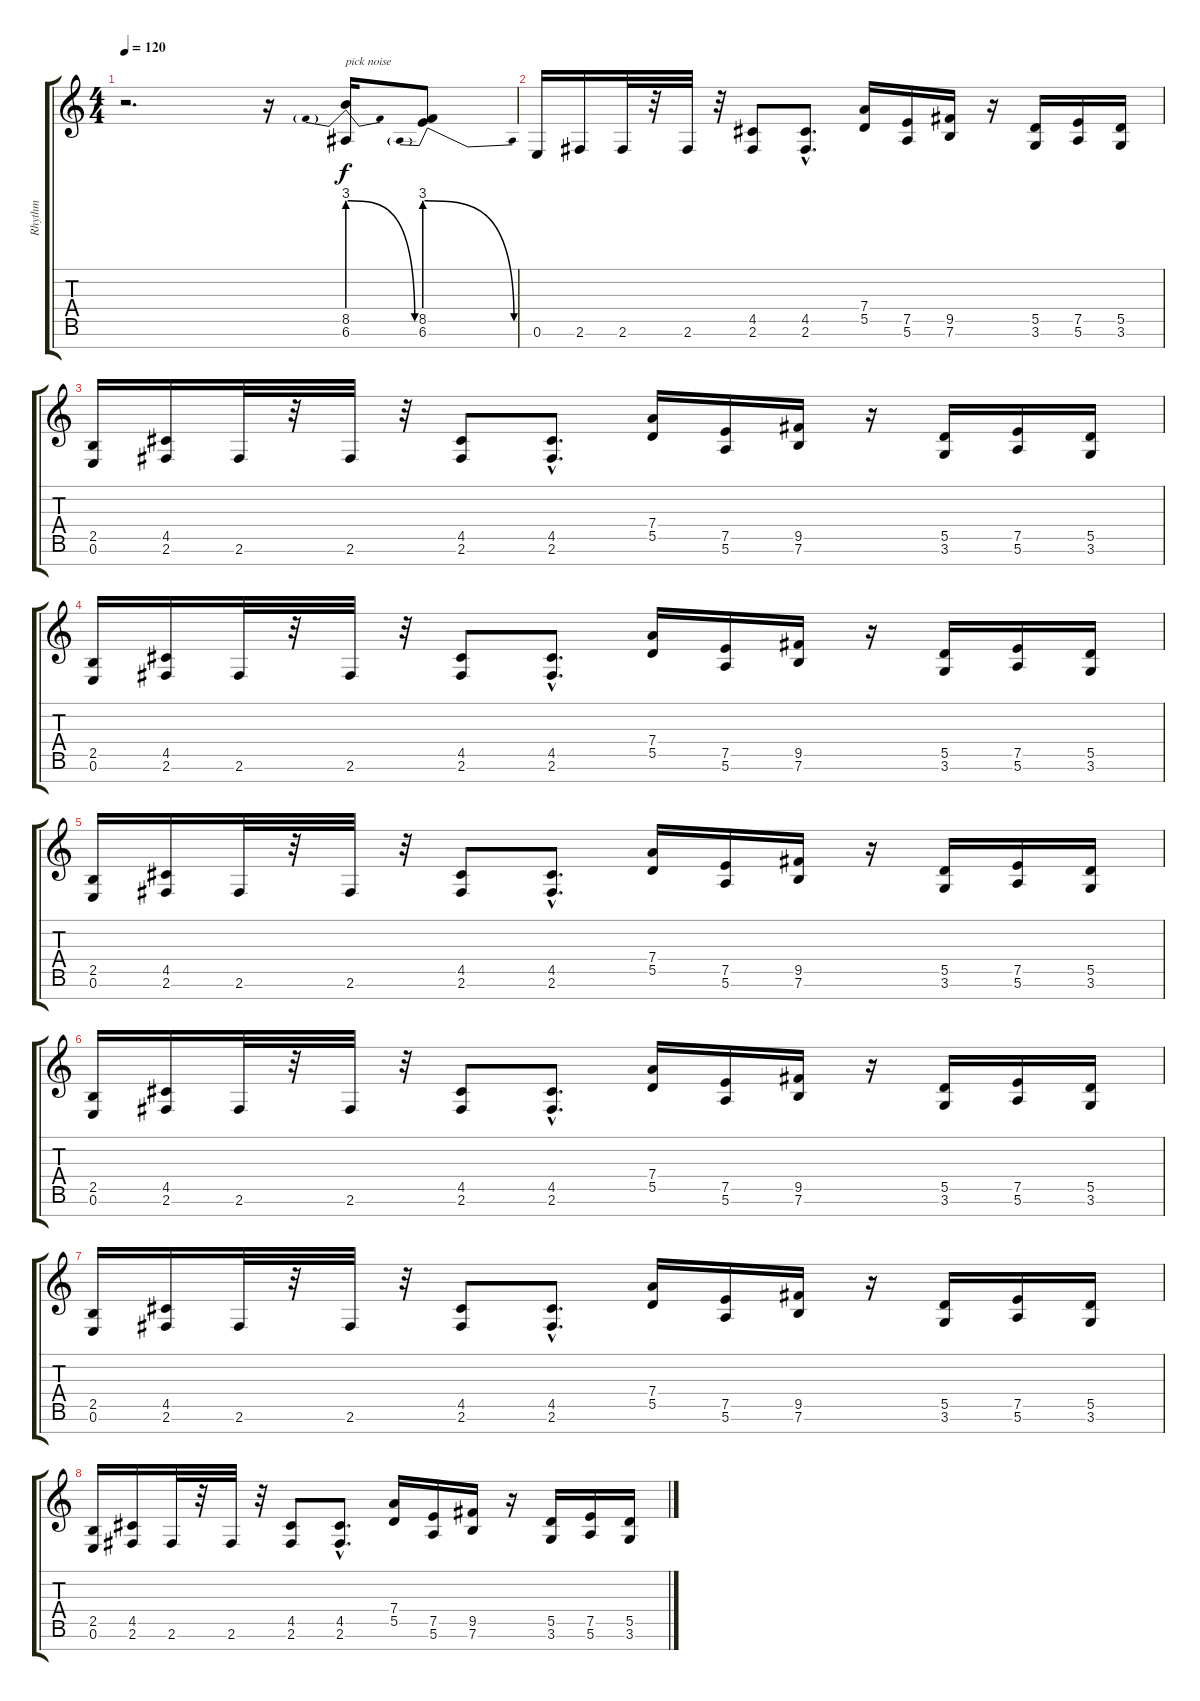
\track ("Rhythm" "Rhythm") {instrument overdrivenguitar}
\staff {score tabs}
\tuning (E4 B3 G3 D3 A2 E2 B1) {hide}
\ts (4 4)
\tempo 120
\tempo 70
\tempo 120
\clef g2
\ks c
r.2{d dy f instrument overdrivenguitar} r.16 (8.5{be (prebendrelease 0 12 60 0)} 6.6).16{txt "pick noise"} (8.5 6.6{be (prebendrelease 0 12 60 0)}).8 |
0.6.16 2.6.16 2.6.32 r.32 2.6.32 r.32 (4.5 2.6).8 (4.5{hac} 2.6{hac}).8{d} (7.4 5.5).16 (7.5 5.6).16 (9.5 7.6).16 r.16 (5.5 3.6).16 (7.5 5.6).16 (5.5 3.6).16 |
(2.5 0.6).16 (4.5 2.6).16 2.6.32 r.32 2.6.32 r.32 (4.5 2.6).8 (4.5{hac} 2.6{hac}).8{d} (7.4 5.5).16 (7.5 5.6).16 (9.5 7.6).16 r.16 (5.5 3.6).16 (7.5 5.6).16 (5.5 3.6).16 |
(2.5 0.6).16 (4.5 2.6).16 2.6.32 r.32 2.6.32 r.32 (4.5 2.6).8 (4.5{hac} 2.6{hac}).8{d} (7.4 5.5).16 (7.5 5.6).16 (9.5 7.6).16 r.16 (5.5 3.6).16 (7.5 5.6).16 (5.5 3.6).16 |
(2.5 0.6).16 (4.5 2.6).16 2.6.32 r.32 2.6.32 r.32 (4.5 2.6).8 (4.5{hac} 2.6{hac}).8{d} (7.4 5.5).16 (7.5 5.6).16 (9.5 7.6).16 r.16 (5.5 3.6).16 (7.5 5.6).16 (5.5 3.6).16 |
(2.5 0.6).16 (4.5 2.6).16 2.6.32 r.32 2.6.32 r.32 (4.5 2.6).8 (4.5{hac} 2.6{hac}).8{d} (7.4 5.5).16 (7.5 5.6).16 (9.5 7.6).16 r.16 (5.5 3.6).16 (7.5 5.6).16 (5.5 3.6).16 |
(2.5 0.6).16 (4.5 2.6).16 2.6.32 r.32 2.6.32 r.32 (4.5 2.6).8 (4.5{hac} 2.6{hac}).8{d} (7.4 5.5).16 (7.5 5.6).16 (9.5 7.6).16 r.16 (5.5 3.6).16 (7.5 5.6).16 (5.5 3.6).16 |
(2.5 0.6).16 (4.5 2.6).16 2.6.32 r.32 2.6.32 r.32 (4.5 2.6).8 (4.5{hac} 2.6{hac}).8{d} (7.4 5.5).16 (7.5 5.6).16 (9.5 7.6).16 r.16 (5.5 3.6).16 (7.5 5.6).16 (5.5 3.6).16
